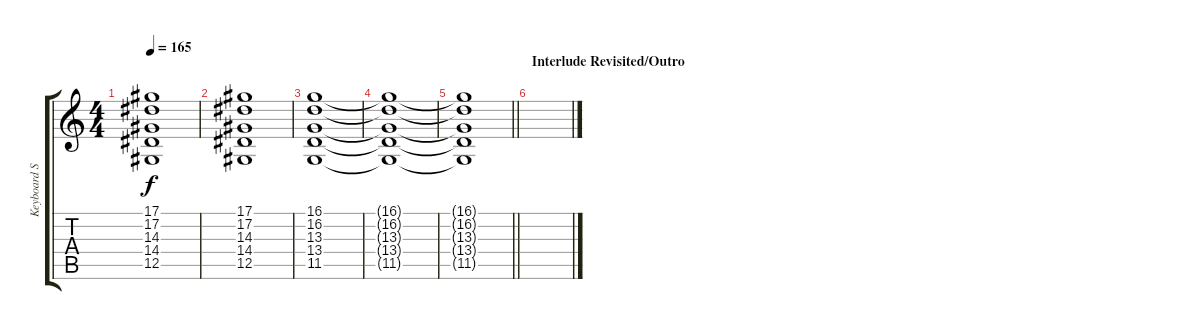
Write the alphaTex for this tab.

\track ("Keyboard Strings" "Keyboard S") {instrument stringensemble1}
\staff {score tabs}
\tuning (Eb4 Bb3 Gb3 Db3 Ab2 Eb2) {hide}
\ts (4 4)
\tempo 165
\clef g2
\ks c
(17.1 17.2 14.3 14.4 12.5).1{dy f} |
(17.1 17.2 14.3 14.4 12.5).1 |
(16.1 16.2 13.3 13.4 11.5).1 |
(16.1{t} 16.2{t} 13.3{t} 13.4{t} 11.5{t}).1 |
\barLineRight lightlight
(16.1{t} 16.2{t} 13.3{t} 13.4{t} 11.5{t}).1 |
\section ("" "Interlude Revisited/Outro")
